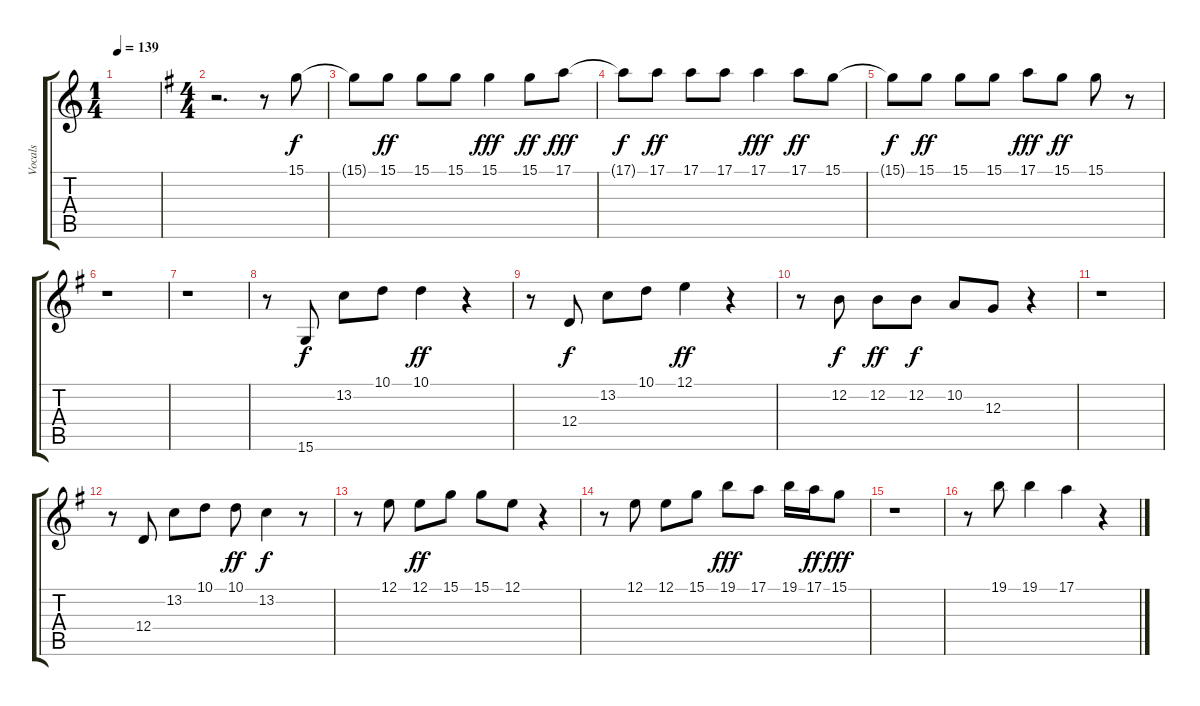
\track ("Vocals" "Vocals") {instrument flute}
\staff {score tabs}
\tuning (E4 B3 G3 D3 A2 E2) {hide}
\ts (1 4)
\tempo 139
\clef g2
\ks c
|
\ts (4 4)
\ks g
r.2{d} r.8 15.1.8 |
15.1{t}.8{dy f} 15.1.8{dy ff} 15.1.8 15.1.8 15.1.4{dy fff} 15.1.8{dy ff} 17.1.8{dy fff} |
17.1{t}.8{dy f} 17.1.8{dy ff} 17.1.8 17.1.8 17.1.4{dy fff} 17.1.8{dy ff} 15.1.8 |
15.1{t}.8{dy f} 15.1.8{dy ff} 15.1.8 15.1.8 17.1.8{dy fff} 15.1.8{dy ff} 15.1.8 r.8 |
r.1 |
r.1 |
r.8 15.6.8{dy f} 13.2.8 10.1.8 10.1.4{dy ff} r.4 |
r.8 12.4.8{dy f} 13.2.8 10.1.8 12.1.4{dy ff} r.4 |
r.8 12.2.8{dy f} 12.2.8{dy ff} 12.2.8{dy f} 10.2.8 12.3.8 r.4 |
r.1 |
r.8 12.4.8 13.2.8 10.1.8 10.1.8{dy ff} 13.2.4{dy f} r.8 |
r.8 12.1.8 12.1.8{dy ff} 15.1.8 15.1.8 12.1.8 r.4 |
r.8 12.1.8 12.1.8 15.1.8 19.1.8{dy fff} 17.1.8 19.1.16 17.1.16{dy ff} 15.1.8{dy fff} |
r.1 |
r.8 19.1.8 19.1.4 17.1.4 r.4
